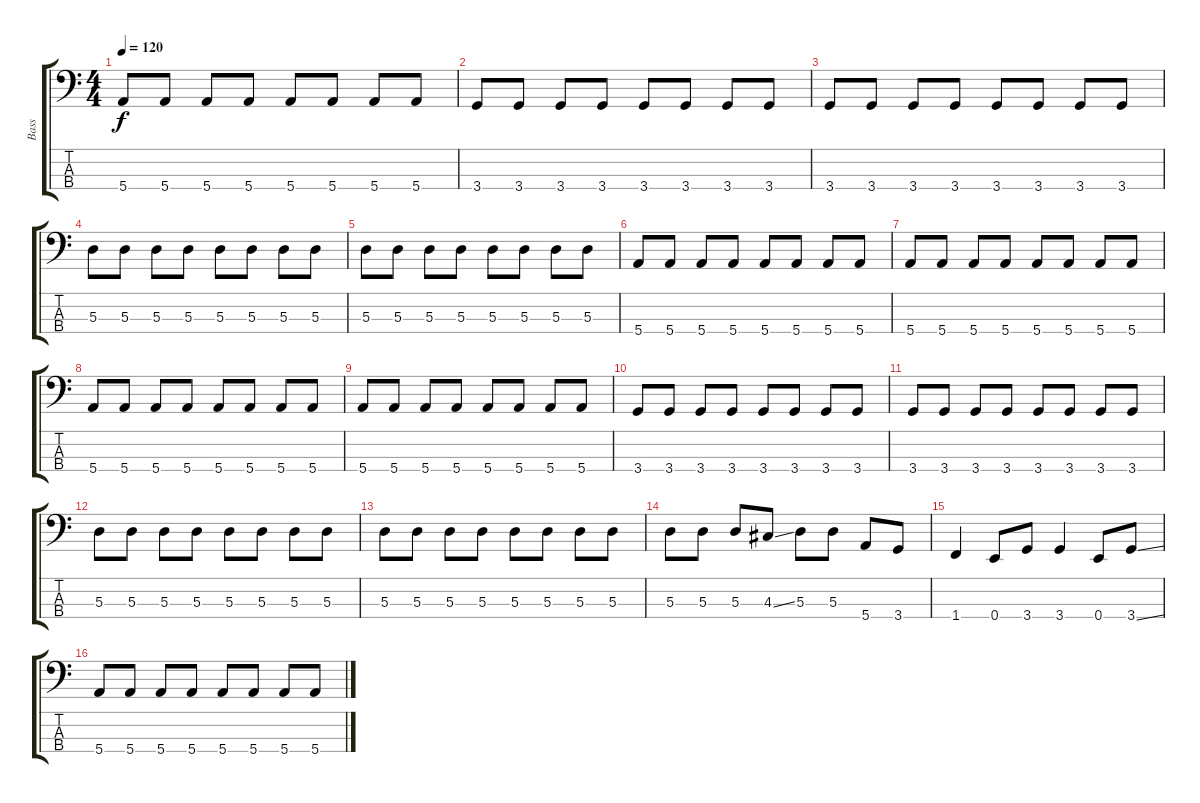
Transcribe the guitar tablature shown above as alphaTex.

\track ("Bass " "Bass ") {instrument electricbassfinger}
\staff {score tabs}
\tuning (G2 D2 A1 E1) {hide}
\ts (4 4)
\tempo 120
\clef f4
\ks c
5.4.8{dy f} 5.4.8 5.4.8 5.4.8 5.4.8 5.4.8 5.4.8 5.4.8 |
3.4.8 3.4.8 3.4.8 3.4.8 3.4.8 3.4.8 3.4.8 3.4.8 |
3.4.8 3.4.8 3.4.8 3.4.8 3.4.8 3.4.8 3.4.8 3.4.8 |
5.3.8 5.3.8 5.3.8 5.3.8 5.3.8 5.3.8 5.3.8 5.3.8 |
5.3.8 5.3.8 5.3.8 5.3.8 5.3.8 5.3.8 5.3.8 5.3.8 |
5.4.8 5.4.8 5.4.8 5.4.8 5.4.8 5.4.8 5.4.8 5.4.8 |
5.4.8 5.4.8 5.4.8 5.4.8 5.4.8 5.4.8 5.4.8 5.4.8 |
5.4.8 5.4.8 5.4.8 5.4.8 5.4.8 5.4.8 5.4.8 5.4.8 |
5.4.8 5.4.8 5.4.8 5.4.8 5.4.8 5.4.8 5.4.8 5.4.8 |
3.4.8 3.4.8 3.4.8 3.4.8 3.4.8 3.4.8 3.4.8 3.4.8 |
3.4.8 3.4.8 3.4.8 3.4.8 3.4.8 3.4.8 3.4.8 3.4.8 |
5.3.8 5.3.8 5.3.8 5.3.8 5.3.8 5.3.8 5.3.8 5.3.8 |
5.3.8 5.3.8 5.3.8 5.3.8 5.3.8 5.3.8 5.3.8 5.3.8 |
5.3.8 5.3.8 5.3.8 4.3{ss}.8 5.3.8 5.3.8 5.4.8 3.4.8 |
1.4.4 0.4.8 3.4.8 3.4.4 0.4.8 3.4{ss}.8 |
5.4.8 5.4.8 5.4.8 5.4.8 5.4.8 5.4.8 5.4.8 5.4.8
